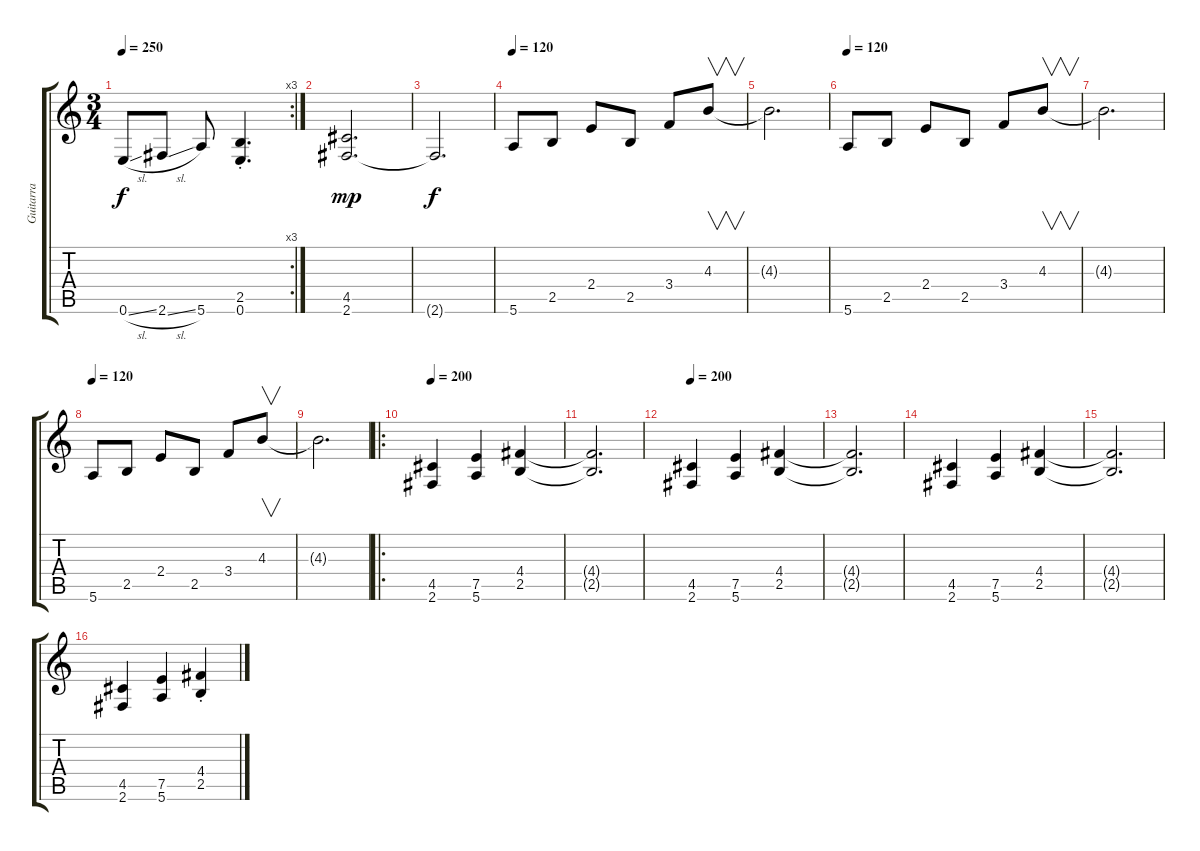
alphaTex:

\track ("Guitarra" "Guitarra") {instrument overdrivenguitar}
\staff {score tabs}
\tuning (E4 B3 G3 D3 A2 E2) {hide}
\rc 3
\ts (3 4)
\tempo 250
\clef g2
\ks c
0.6{sl}.8{dy f} 2.6{sl}.8 5.6.8 (2.5{st} 0.6{st}).4{d} |
(4.5 2.6).2{d dy mp} |
2.6{t}.2{d dy f} |
\tempo 120
5.6.8 2.5.8 2.4.8 2.5.8 3.4.8 4.3.8{v} |
4.3{t}.2{d} |
\tempo 120
5.6.8 2.5.8 2.4.8 2.5.8 3.4.8 4.3.8{v} |
4.3{t}.2{d} |
\tempo 120
5.6.8 2.5.8 2.4.8 2.5.8 3.4.8 4.3.8{v} |
4.3{t}.2{d} |
\ro
\tempo 200
(4.5 2.6).4 (7.5 5.6).4 (4.4 2.5).4 |
(4.4{t} 2.5{t}).2{d} |
\tempo 200
(4.5 2.6).4 (7.5 5.6).4 (4.4 2.5).4 |
(4.4{t} 2.5{t}).2{d} |
(4.5 2.6).4 (7.5 5.6).4 (4.4 2.5).4 |
(4.4{t} 2.5{t}).2{d} |
(4.5 2.6).4 (7.5 5.6).4 (4.4{st} 2.5{st}).4
